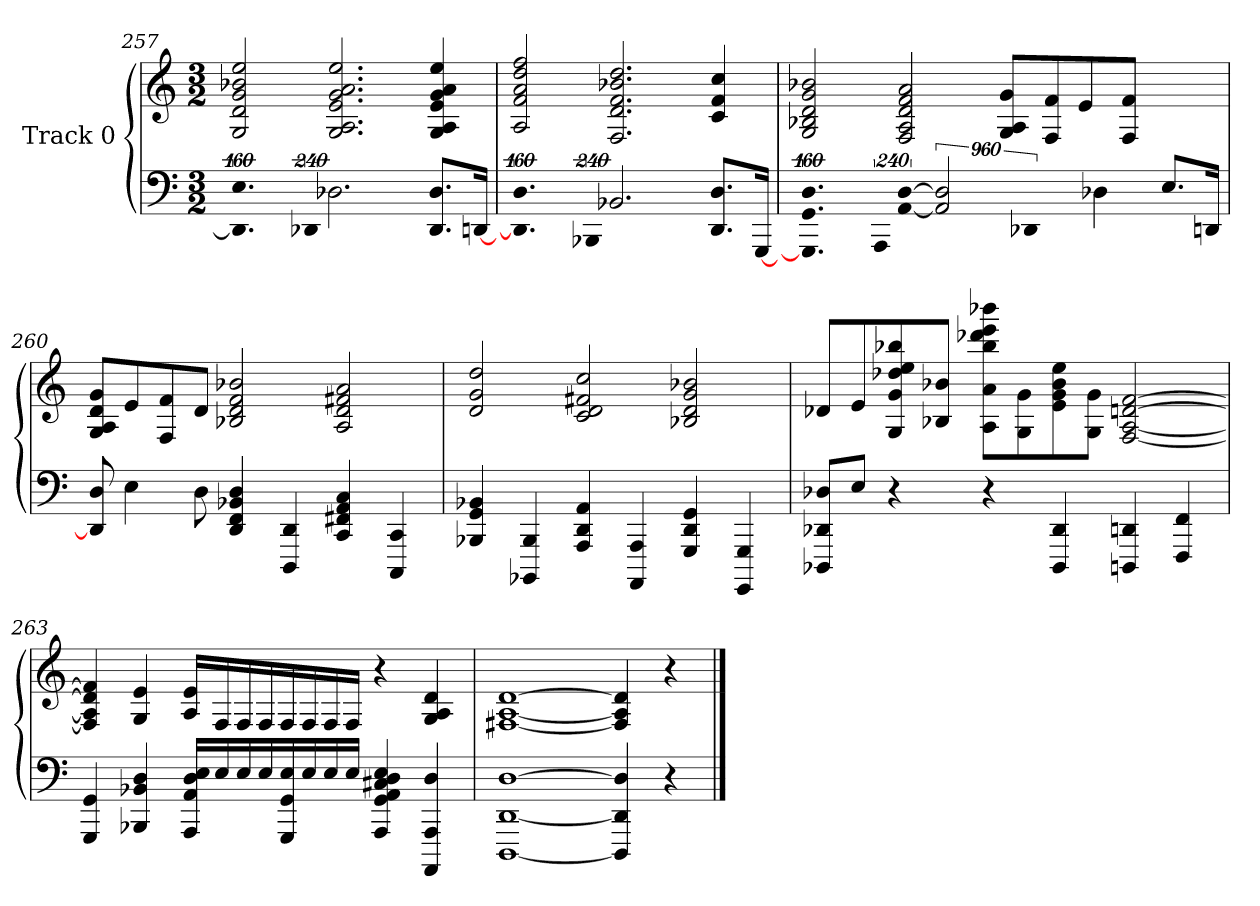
**kern	**kern
*part2	*part1
*staff2	*staff1
*	*I"Track 0
*clefF4	*clefG2
*k[]	*k[]
*C:	*C:
*M3/2	*M3/2
=257	=257
!LO:N:vis=2.	!
320%137DD/] 320%137E/	2G/ 2d/ 2g/ 2b-X/ 2ee/
!LO:N:vis=8	!
1920%137DD-X/	.
2.D-X\	.
.	2.G/ 2.A/ 2.e/ 2.g/ 2.a/ 2.ee/
8.DD-/ 8.D-/L	.
.	4G/ 4A/ 4e/ 4g/ 4a/ 4ee/
[16DDn/Jk	.
1920ryy	.
=258	=258
!LO:N:vis=2.	!
320%137DD/] 320%137D/	2A/ 2f/ 2a/ 2dd/ 2ff/
!LO:N:vis=8	!
1920%137BBB-X/	.
2.BB-X/	.
.	2.F/ 2.d/ 2.f/ 2.b-X/ 2.dd/
8.DD/ 8.D/L	.
.	4c/ 4f/ 4cc/
[16GGG/Jk	.
1920ryy	.
!!LO:PB:g=z
=259	=259
!LO:N:vis=2.	!
320%137GGG/] 320%137GG/ 320%137D/	2G/ 2B-X/ 2d/ 2g/ 2b-X/
!LO:N:vis=8	!
1920%137AAA/	.
[1920AA/ [1920D/	.
1920%821AA/] 1920%821D/]	2F/ 2A/ 2d/ 2f/ 2a/
!LO:N:vis=8	!
1920%137DD-X/	.
4D-X\	.
.	8G/ 8A/ 8g/L
.	8F/ 8f/
8.E/L	.
.	8e/
.	8F/ 8f/J
[16DDn/Jk	.
960ryy	.
=260	=260
8DD/] 8D/	8G/ 8A/ 8d/ 8g/L
4E\	8e/
.	8F/ 8f/
8D\	8d/J
4DD/ 4FF/ 4BB-X/ 4D/	2B-X/ 2d/ 2f/ 2b-X/
4DDD/ 4DD/	.
4CC/ 4FF#X/ 4AA/ 4C/	2A/ 2d/ 2f#X/ 2a/
4CCC/ 4CC/	.
=261	=261
4BBB-X/ 4GG/ 4BB-X/	2d/ 2g/ 2dd/
4BBBB-X/ 4BBB-/	.
4AAA/ 4DD/ 4AA/	2c/ 2d/ 2f#X/ 2cc/
4AAAA/ 4AAA/	.
4GGG/ 4DD/ 4GG/	2B-X/ 2d/ 2g/ 2b-X/
4GGGG/ 4GGG/	.
!!LO:PB:g=z
=262	=262
8DDD-X/ 8DD-X/ 8D-X/L	8d-X/L
8E/J	8e/
4r	8G/ 8g/ 8dd-X/ 8ee/ 8bb-X/
.	8B-X/ 8b-X/J
4r	8A\ 8a\ 8bb-\ 8ddd-X\ 8eee\ 8bbb-X\L
.	8G\ 8g\
4DDD-/ 4DD-/	8e\ 8g\ 8b-\ 8ee\
.	8G\ 8g\J
4DDDn/ 4DDn/	[2F/ [2A/ [2dn/ [2f/
4FFF/ 4FF/	.
!!LO:PB:g=z
=263	=263
4GGG/ 4GG/	4F/] 4A/] 4d/] 4f/]
4BBB-X/ 4BB-X/ 4D/	4G/ 4e/
16AAA/ 16AA/ 16D/ 16E/LL	16A/ 16e/LL
16E/	16F/
16E/	16F/
16E/	16F/
16GGG/ 16GG/ 16E/	16F/
16E/	16F/
16E/	16F/
16E/JJ	16F/JJ
4AAA/ 4GG/ 4AA/ 4C#X/ 4D/ 4E/	4r
4AAAA/ 4AAA/ 4D/	4G/ 4A/ 4d/
!!LO:PB:g=z
=264	=264
[1DDD [1DD [1D	[1F#X [1A [1d
4DDD/] 4DD/] 4D/]	4F#/] 4A/] 4d/]
4r	4r
==	==
*-	*-
